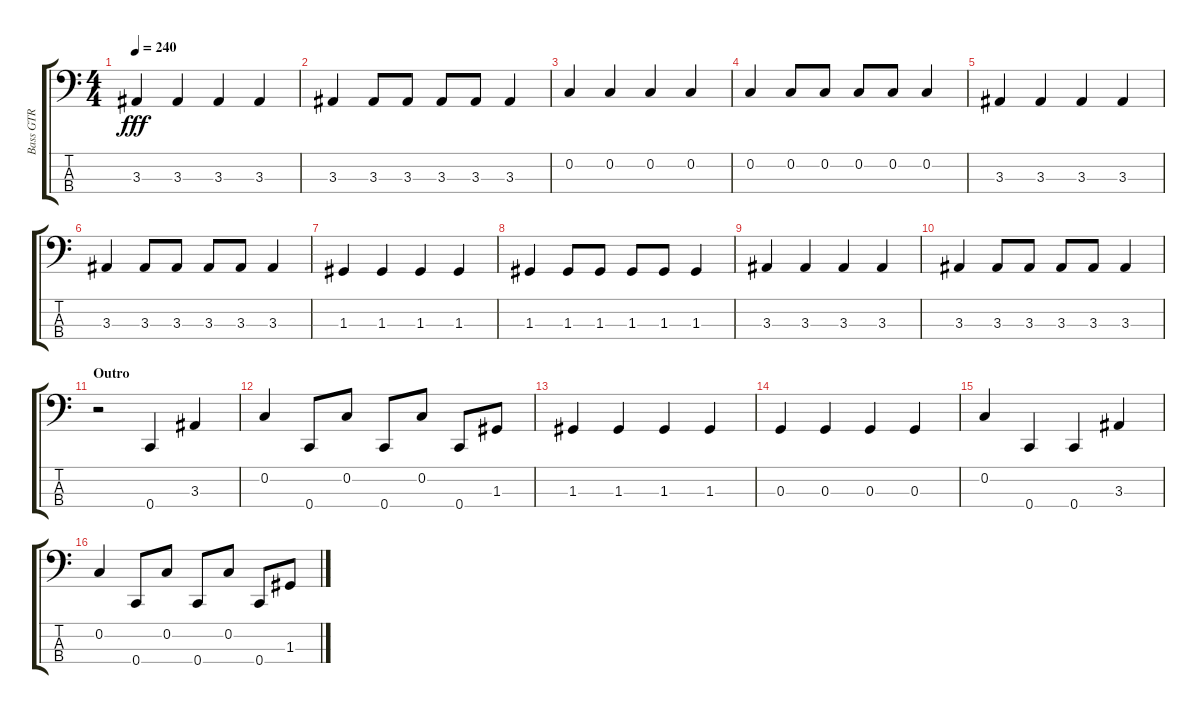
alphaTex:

\track ("Bass GTR" "Bass GTR") {instrument electricbassfinger}
\staff {score tabs}
\tuning (F2 C2 G1 C1) {hide}
\ts (4 4)
\tempo 240
\clef f4
\ks aminor
3.3.4{dy fff} 3.3.4 3.3.4 3.3.4 |
3.3.4 3.3.8 3.3.8 3.3.8 3.3.8 3.3.4 |
0.2.4 0.2.4 0.2.4 0.2.4 |
0.2.4 0.2.8 0.2.8 0.2.8 0.2.8 0.2.4 |
3.3.4 3.3.4 3.3.4 3.3.4 |
3.3.4 3.3.8 3.3.8 3.3.8 3.3.8 3.3.4 |
1.3.4 1.3.4 1.3.4 1.3.4 |
1.3.4 1.3.8 1.3.8 1.3.8 1.3.8 1.3.4 |
3.3.4 3.3.4 3.3.4 3.3.4 |
3.3.4 3.3.8 3.3.8 3.3.8 3.3.8 3.3.4 |
\section ("" "Outro")
r.2 0.4.4 3.3.4 |
0.2.4 0.4.8 0.2.8 0.4.8 0.2.8 0.4.8 1.3.8 |
1.3.4 1.3.4 1.3.4 1.3.4 |
0.3.4 0.3.4 0.3.4 0.3.4 |
0.2.4 0.4.4 0.4.4 3.3.4 |
0.2.4 0.4.8 0.2.8 0.4.8 0.2.8 0.4.8 1.3.8
